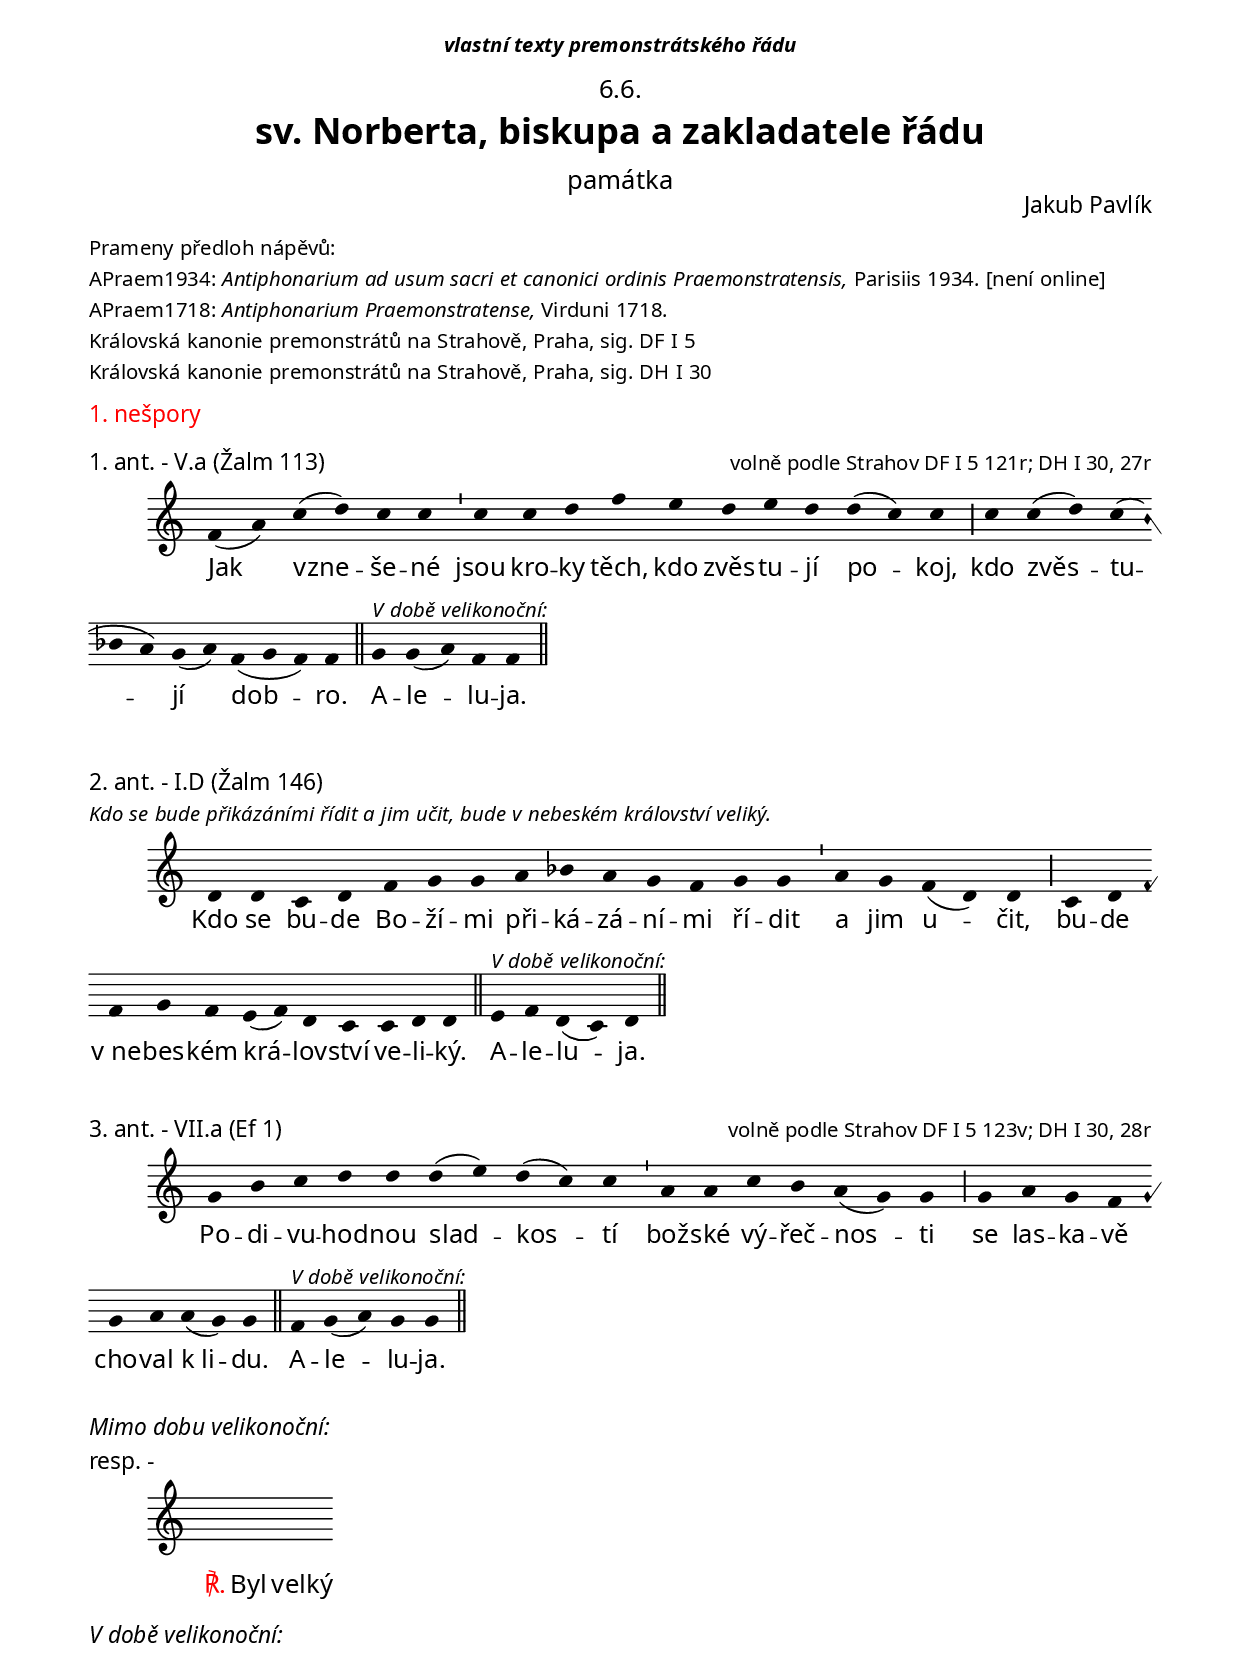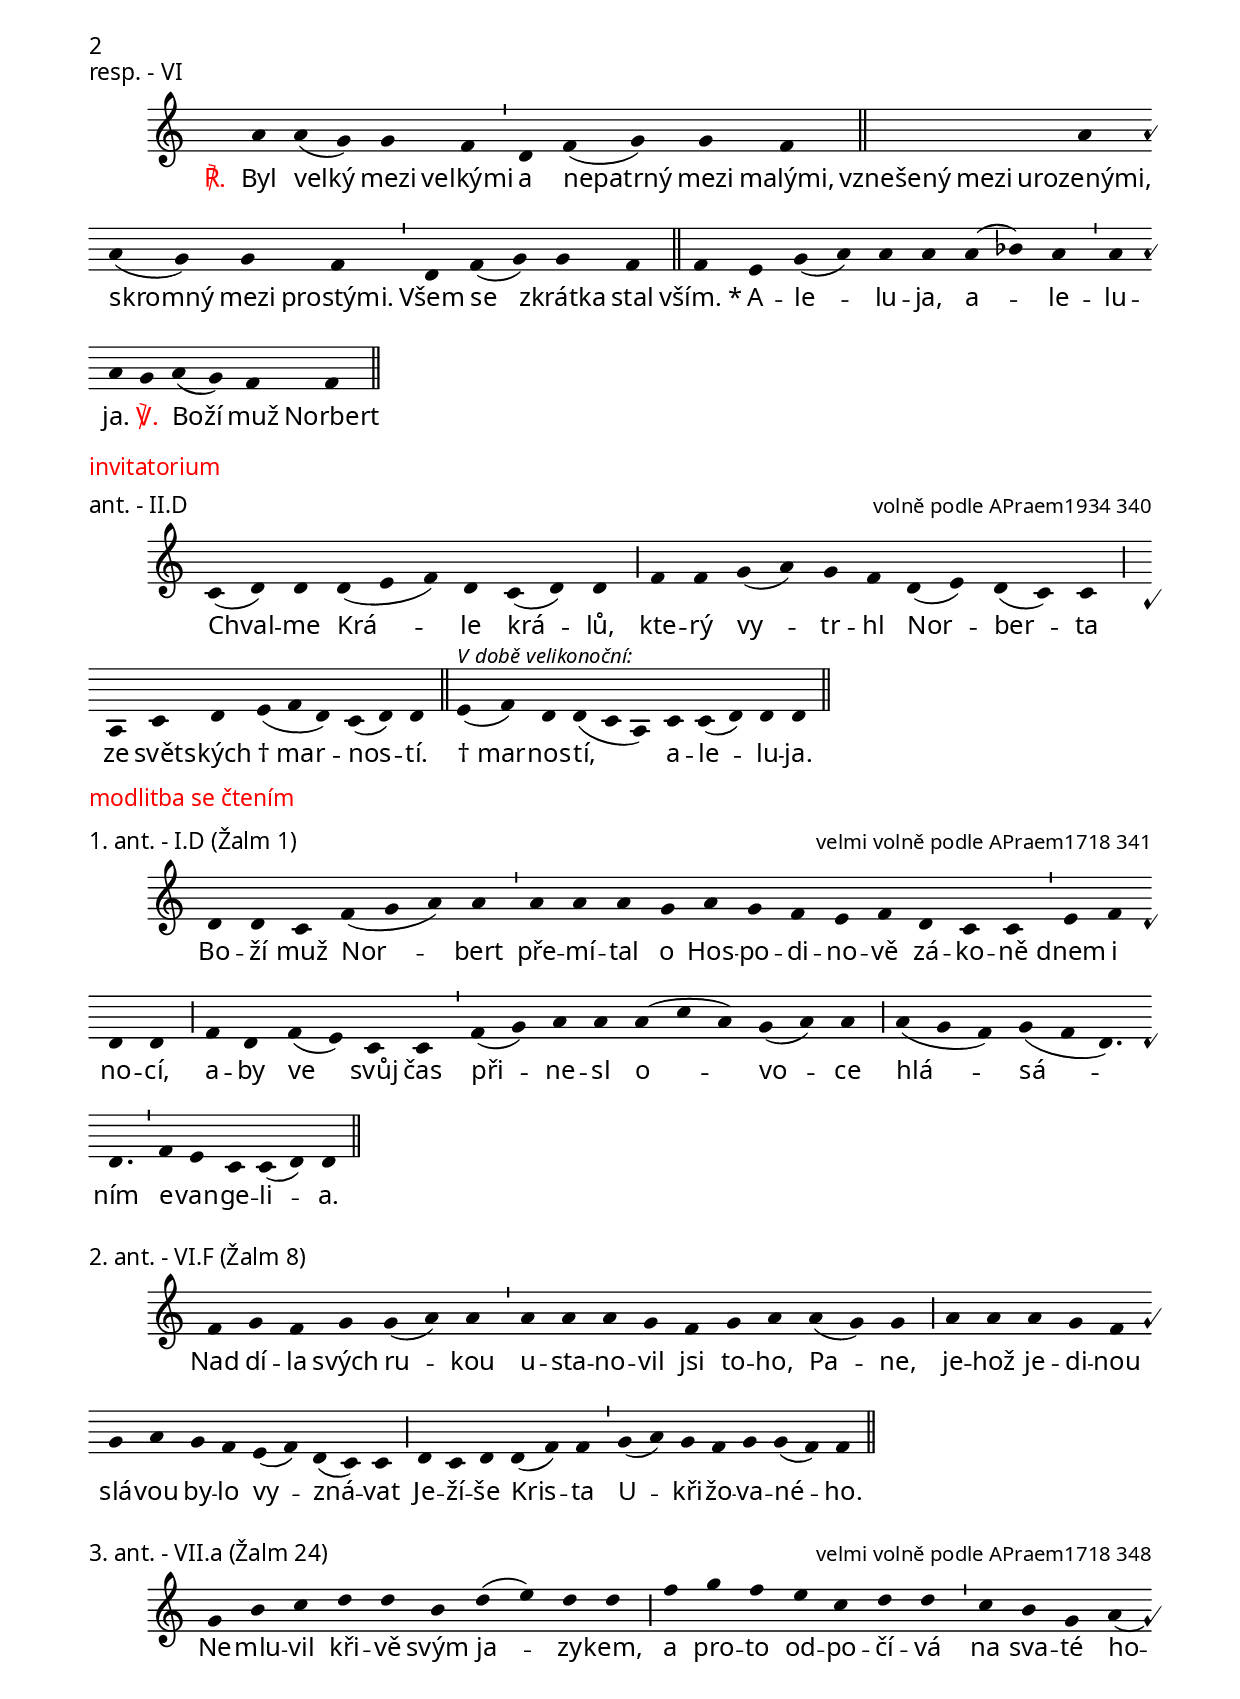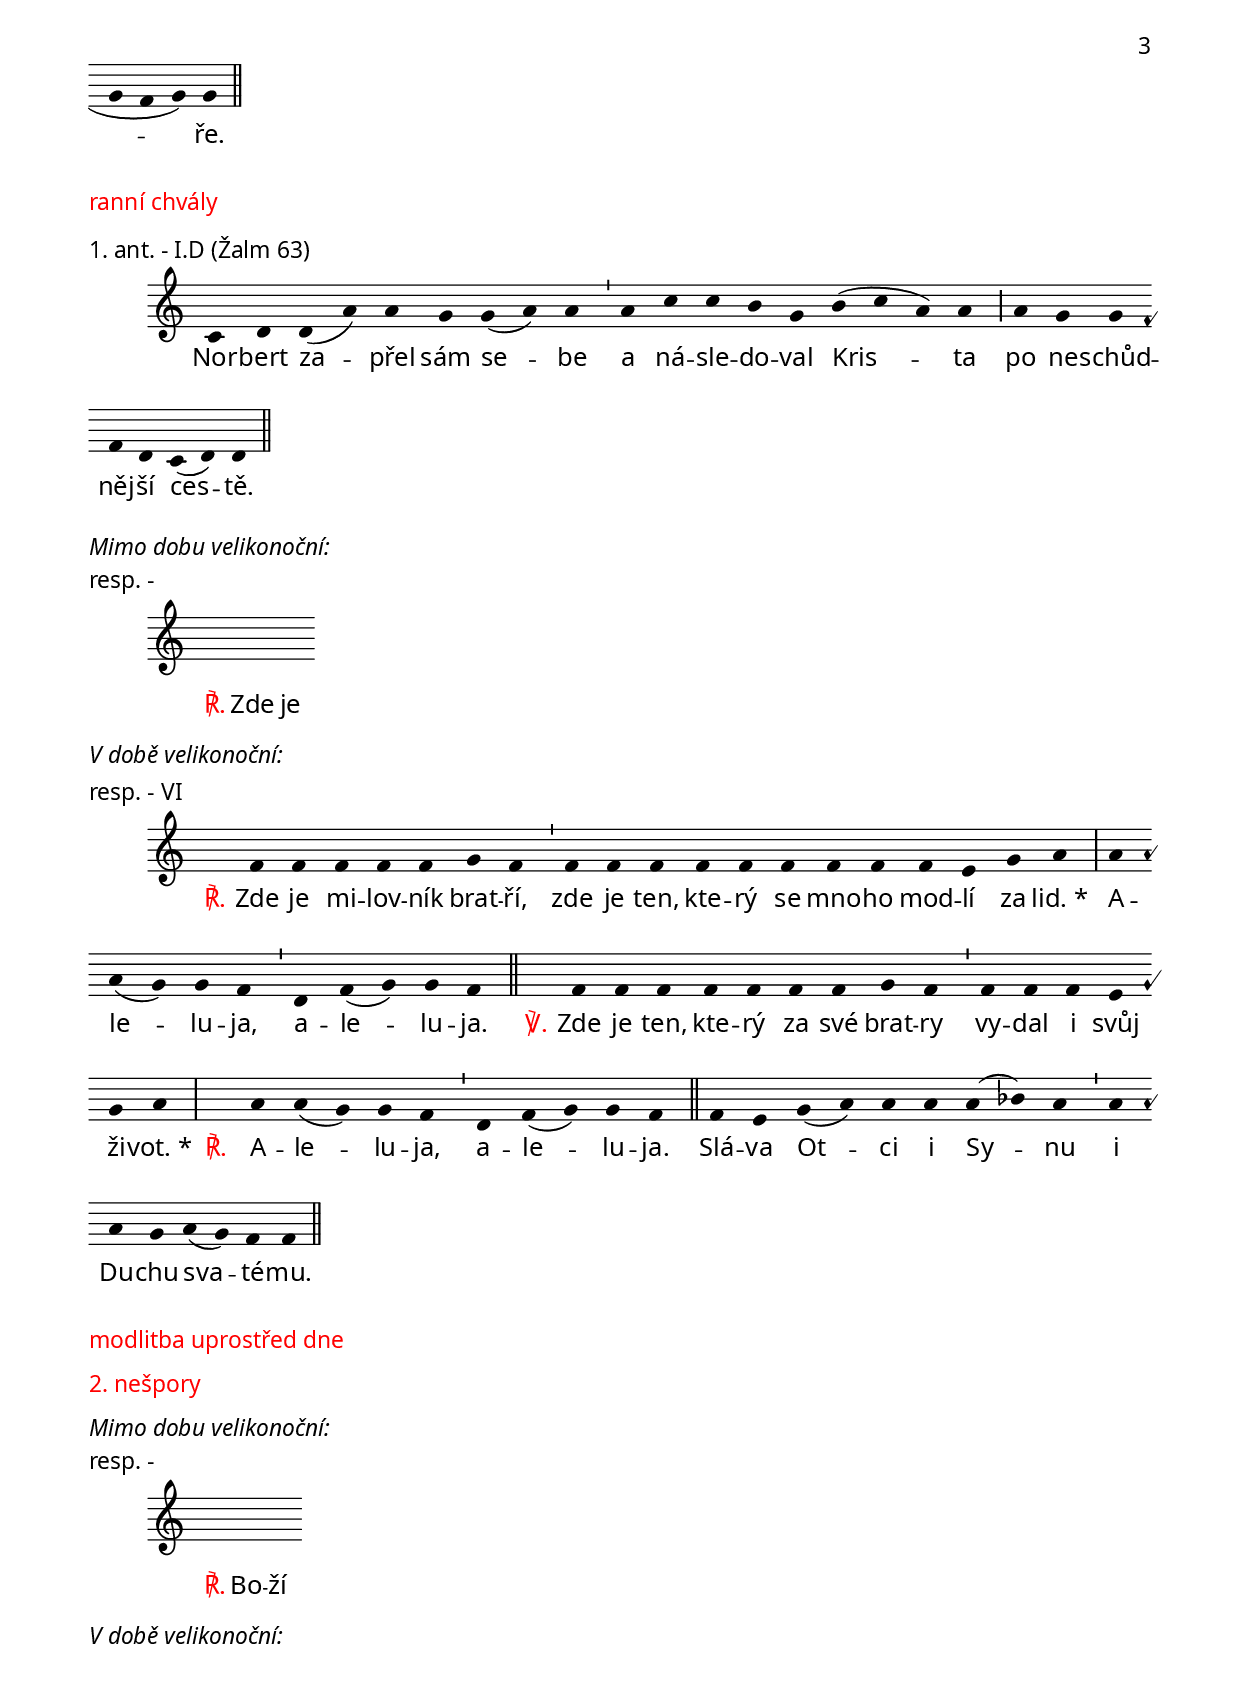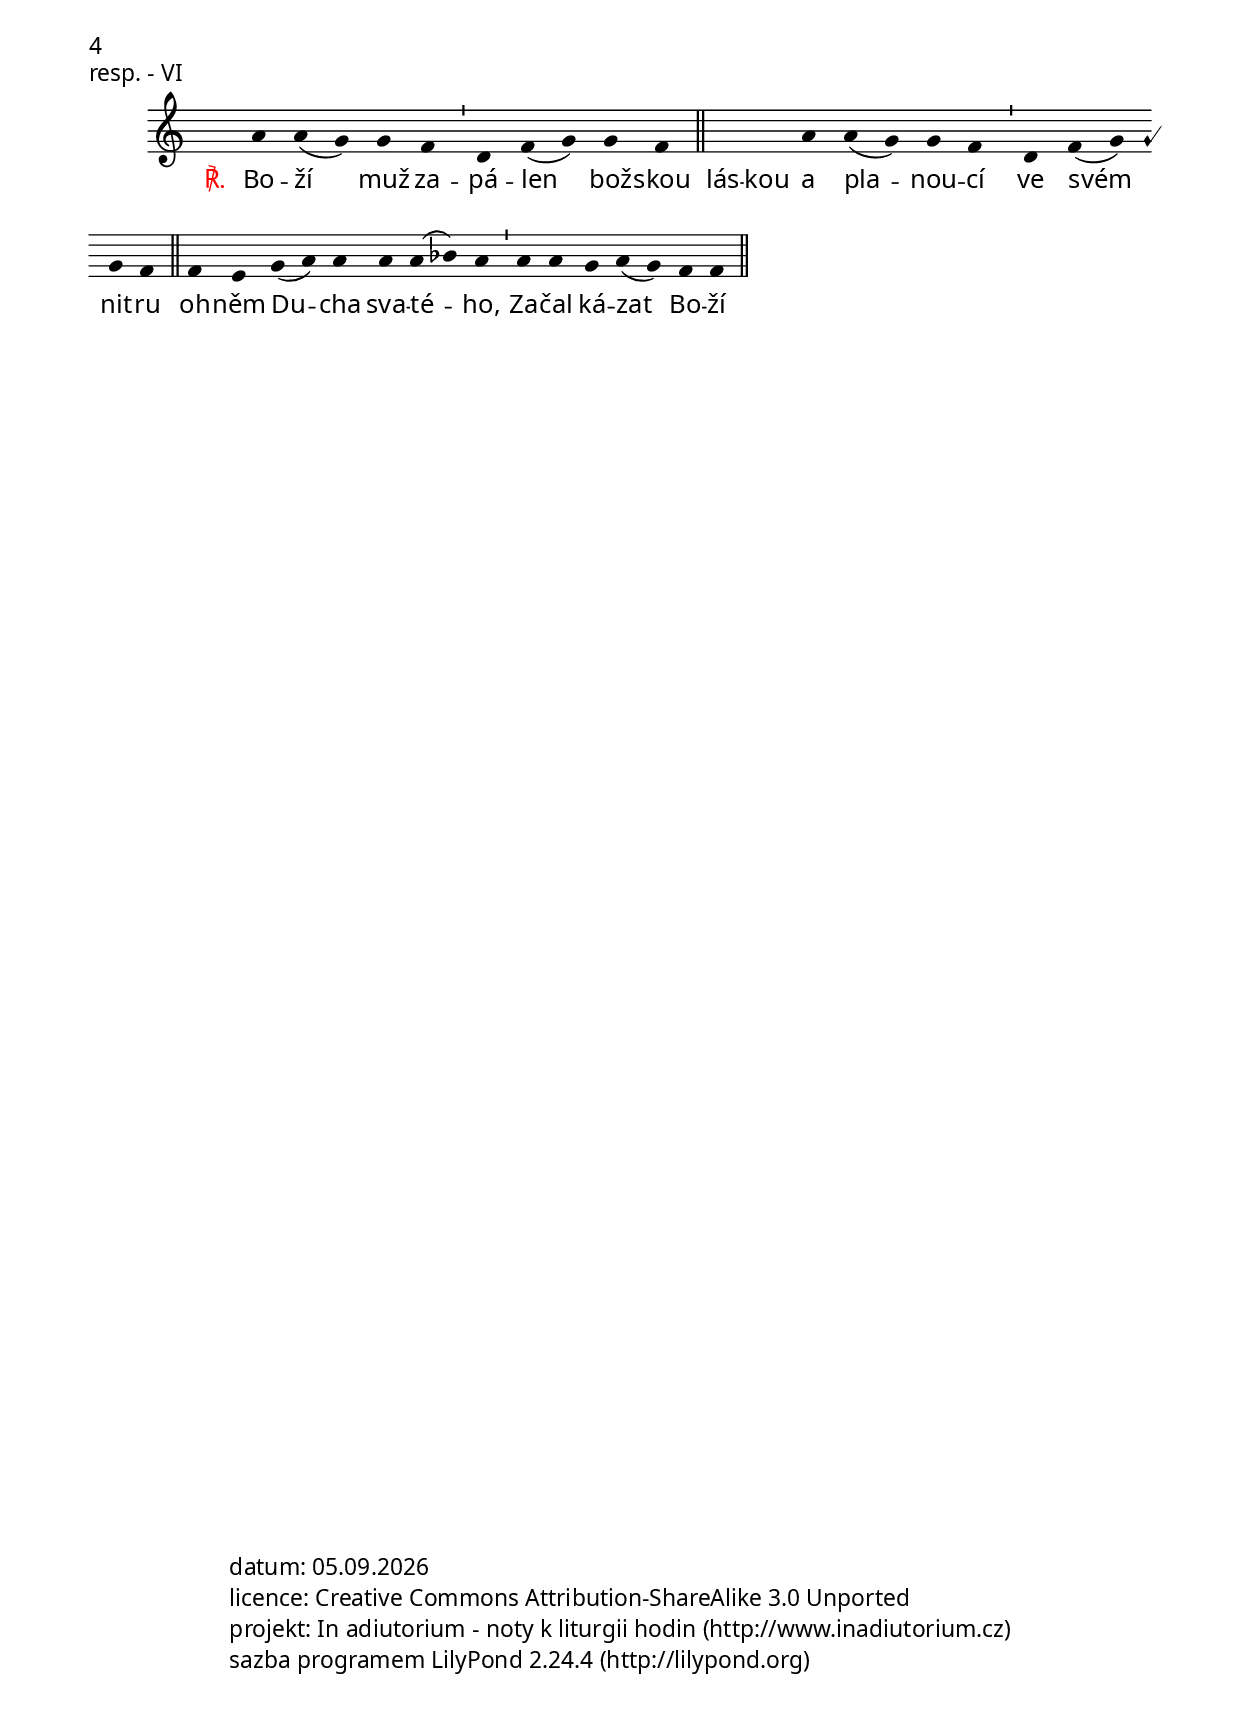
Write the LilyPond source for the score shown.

\version "2.16.0"

\include "../../spolecne.ly"
\include "../../dilyresponsorii.ly"
\include "../../spolecne/reholni.ly"
textyOPraem = "vlastní texty premonstrátského řádu"


\header {
  title = \markup\titleSvatek
            "sv. Norberta, biskupa a zakladatele řádu"
            památka
            6.6.
            \textyOPraem
  composer = "Jakub Pavlík"
}

\markup\small\column{
  \line{
    Prameny předloh nápěvů:
  }
  \line{
    APraem1934: \italic{Antiphonarium ad usum sacri et canonici ordinis Praemonstratensis,} Parisiis 1934.
    [není online]
  }
  \line{
    \with-url "https://books.google.cz/books?id=GzRHAAAAcAAJ" {
      APraem1718: \italic{Antiphonarium Praemonstratense,} Virduni 1718.
    }
  }
  \line{
    \with-url "https://www.manuscriptorium.com/apps/index.php?direct=record&pid=AIPDIG-KKPS__DF_I_5______2SEDJQ5-cs" {
      Královská kanonie premonstrátů na Strahově, Praha, sig. DF I 5
    }
  }
  \line{
    \with-url "https://www.manuscriptorium.com/apps/index.php?direct=record&pid=AIPDIG-KKPS__DH_I_30_____2VLOF41-cs" {
      Královská kanonie premonstrátů na Strahově, Praha, sig. DH I 30
    }
  }
}

\markup {\nadpisHodinka {"1. nešpory"}}

\score {
  \relative c' {
    \choralniRezim
    f4( a) c( d) c c \barMin
    c c d f e d e d d( c) c \barMaior
    c c( d) c( bes a) g( a) f( g f) f \barFinalis

    g^\markup\rubrVelikAleluja g( a) f f \barFinalis
  }
  \addlyrics {
    Jak vzne -- še -- né jsou kro -- ky těch,
    kdo zvěs -- tu -- jí po -- koj,
    kdo zvěs -- tu -- jí dob -- ro.

    A -- le -- lu -- ja.
  }
  \header {
    fons_externus = "volně podle Strahov DF I 5 121r; DH I 30, 27r"
    quid = "1. ant."
    modus = "V"
    differentia = "a"
    psalmus = "Žalm 113"
    id = "1ne-a1"
    piece = \markup {\sestavTitulek}
  }
}

\score {
  \relative c' {
    \choralniRezim
    d4 d c d f g g a bes a g f g g \barMin
    a g f( d) d \barMaior
    c d f g f e( f) d c c d d \barFinalis

    e^\markup\rubrVelikAleluja f d( c) d \barFinalis
  }
  \addlyrics {
    Kdo se bu -- de Bo -- ží -- mi při -- ká -- zá -- ní -- mi ří -- dit
    a jim u -- čit,
    bu -- de v_ne -- bes -- kém krá -- lov -- ství ve -- li -- ký.

    A -- le -- lu -- ja.
  }
  \header {
    textus_approbatus = "Kdo se bude přikázáními řídit a jim učit, bude v nebeském království veliký."
    quid = "2. ant."
    modus = "I"
    differentia = "D"
    psalmus = "Žalm 146"
    fial = "commune/commune_ucitel.ly#1ne-amag"
    id = "1ne-a2"
    piece = \markup {\sestavTitulek}
  }
}

\score {
  \relative c'' {
    \choralniRezim
    g4 b c d d d( e) d( c) c \barMin
    a a c b a( g) g \barMaior
    g a g f g a a( g) g \barFinalis

    f^\markup\rubrVelikAleluja g( a) g g \barFinalis
  }
  \addlyrics {
    Po -- di -- vu -- hod -- nou slad -- kos -- tí
    bož -- ské vý -- řeč -- nos -- ti
    se las -- ka -- vě cho -- val k_li -- du.

    A -- le -- lu -- ja.
  }
  \header {
    fons_externus = "volně podle Strahov DF I 5 123v; DH I 30, 28r"
    quid = "3. ant."
    modus = "VII"
    differentia = "a"
    psalmus = "Ef 1"
    id = "1ne-a3"
    piece = \markup {\sestavTitulek}
  }
}

\markup\italic{Mimo dobu velikonoční:}

\score {
  \relative c' {
    \choralniRezim

    % R
    \neviditelna a

    % V
    \neviditelna a

    % R
    \neviditelna a

    % Slava
  }
  \addlyrics {
    \Response Byl velký mezi velkými a nepatrný mezi malými, vznešený mezi urozenými, skromný mezi prostými._* Všem se zkrátka stal vším.
    \Verse Boží muž Norbert byl veselého vzhledu, klidné tváře, velice výmluvný v řeči, příjemný v rozhovoru, laskavý v soužití._*
    \Response Všem se zkrátka stal vším.
    \textRespDoxologie
  }
  \header {
    quid = "resp."
    modus = ""
    id = "1ne-r"
    piece = \markup {\sestavTitulekResp}
  }
}

\markup\italic{V době velikonoční:}

\score {
  \relative c' {
    \choralniRezim

    % R
    \neviditelna f
    \respVIalelujaResponsum \barFinalis
    % V
    \neviditelna f

    % R
    \neviditelna a
    \respVIalelujaResponsum \barFinalis
    % Slava
    \respVIalelujaDoxologie \barFinalis
  }
  \addlyrics {
    \Response Byl velký mezi velkými a nepatrný mezi malými, vznešený mezi urozenými, skromný mezi prostými. Všem se zkrátka stal vším._*
    \textRespAleluja
    \Verse Boží muž Norbert byl veselého vzhledu, klidné tváře, velice výmluvný v řeči, příjemný v rozhovoru, laskavý v soužití._*
    \Response \textRespAleluja
    \textRespDoxologie
  }
  \header {
    quid = "resp."
    modus = "VI"
    id = "1ne-r-velik"
    piece = \markup {\sestavTitulekResp}
  }
}

\score {
  \relative c' {
    \choralniRezim

  }
  \addlyrics {
    Boží muž, když nábožně vybudoval dům své chudoby v Prémontré, založil svůj kanovnický řád, stal se arcibiskupem, žehnaje bratřím blaženě usnul v Kristu.

    A -- le -- lu -- ja.
  }
  \header {
    quid = "ant. k Magnificat"
    modus = ""
    differentia = ""
    psalmus = ""
    id = "1ne-amag"
    piece = \markup {\sestavTitulekBezZalmu}
  }
}

\markup {\nadpisHodinka {"invitatorium"}}

\score {
  \relative c' {
    \choralniRezim
    c4( d) d d( e f) d c( d) d \barMaior
    f f g( a) g f d( e) d( c) c \barMaior
    a c d e( f d) c( d) d \barFinalis

    e(^\markup\rubrVelikAleluja f) d d( c a)
    c c( d) d d \barFinalis
  }
  \addlyrics {
    Chval -- me Krá -- le krá -- lů,
    kte -- rý vy -- tr -- hl Nor -- ber -- ta
    ze svět -- ských
    \markup{\Dagger mar} -- nos -- tí.

    \markup{\Dagger mar} -- nos -- tí,
    a -- le -- lu -- ja.
  }
  \header {
    fons_externus = "volně podle APraem1934 340"
    quid = "ant."
    modus = "II"
    differentia = "D"
    psalmus = ""
    id = "invit"
    piece = \markup {\sestavTitulekBezZalmu}
  }
}

\markup {\nadpisHodinka {"modlitba se čtením"}}

\score {
  \relative c' {
    \choralniRezim
    d4 d c f( g a) a \barMin
    a a a g a g f e f d c c \barMin
    e f d d \barMaior
    f d f( e) c c \barMin
    f( g) a a a( c a) g( a) a \barMaior
    a( g f) g( f d4.) d \barMin f4 e c c( d) d \barFinalis
  }
  \addlyrics {
    Bo -- ží muž Nor -- bert
    pře -- mí -- tal o Hos -- po -- di -- no -- vě zá -- ko -- ně dnem i no -- cí,
    a -- by ve svůj čas
    při -- ne -- sl o -- vo -- ce
    hlá -- sá -- ním e -- van -- ge -- li -- a.
  }
  \header {
    fons_externus = "velmi volně podle APraem1718 341"
    quid = "1. ant."
    modus = "I"
    differentia = "D"
    psalmus = "Žalm 1"
    id = "mc-a1"
    piece = \markup {\sestavTitulek}
  }
}

\score {
  \relative c' {
    \choralniRezim
    f4 g f g g( a) a \barMin
    a a a g f g a a( g) g \barMaior
    a a a g f g a g f e( f) d( c) c \barMaior
    d c d d( f) f \barMin g( a) g f g g( f) f \barFinalis
  }
  \addlyrics {
    Nad dí -- la svých ru -- kou
    u -- sta -- no -- vil jsi to -- ho, Pa -- ne,
    je -- hož je -- di -- nou slá -- vou by -- lo vy -- zná -- vat
    Je -- ží -- še Kris -- ta U -- kři -- žo -- va -- né -- ho.
  }
  \header {
    quid = "2. ant."
    modus = "VI"
    differentia = "F"
    psalmus = "Žalm 8"
    id = "mc-a2"
    piece = \markup {\sestavTitulek}
  }
}

\score {
  \relative c'' {
    \choralniRezim
    g4 b c d d b d( e) d d \barMaior
    f g f e c d d \barMin
    c b g a( g f g) g \barFinalis
  }
  \addlyrics {
    Ne -- mlu -- vil kři -- vě svým ja -- zy -- kem,
    a pro -- to od -- po -- čí -- vá
    na sva -- té ho -- ře.
  }
  \header {
    fons_externus = "velmi volně podle APraem1718 348"
    quid = "3. ant."
    modus = "VII"
    differentia = "a"
    psalmus = "Žalm 24"
    id = "mc-a3"
    piece = \markup {\sestavTitulek}
  }
}

\markup {\nadpisHodinka {"ranní chvály"}}

\score {
  \relative c' {
    \choralniRezim
    c4 d d( a') a g g( a) a \barMin
    a c c b g b( c a) a \barMaior
    a g g f d c( d) d \barFinalis
  }
  \addlyrics {
    Nor -- bert za -- přel sám se -- be
    a ná -- sle -- do -- val Kris -- ta
    po ne -- schůd -- něj -- ší ces -- tě.
  }
  \header {
    quid = "1. ant."
    modus = "I"
    differentia = "D"
    psalmus = "Žalm 63"
    id = "rch-a1"
    piece = \markup {\sestavTitulek}
  }
}

\score {
  \relative c' {
    \choralniRezim

  }
  \addlyrics {
    Mnohé co nejpokorněji poučil, aby Duch svatý vedl jejich cesty k dokonalosti.
  }
  \header {
    quid = "2. ant."
    modus = ""
    differentia = ""
    psalmus = "Dan 3-III"
    id = "rch-a2"
    piece = \markup {\sestavTitulek}
  }
}

\score {
  \relative c' {
    \choralniRezim

  }
  \addlyrics {
    Boží muž s jásotem přiváděl Kristovy následovníky ke svému předem ukázanému domovu chudoby.
  }
  \header {
    quid = "3. ant."
    modus = ""
    differentia = ""
    psalmus = "Žalm 149"
    id = "rch-a3"
    piece = \markup {\sestavTitulek}
  }
}

\markup\italic{Mimo dobu velikonoční:}

\score {
  \relative c' {
    \choralniRezim

    % R
    \neviditelna a

    % V
    \neviditelna a

    % R
    \neviditelna a

    % Slava
  }
  \addlyrics {
    \Response Zde je milovník bratří,_* zde je ten, který se mnoho modlí za lid.
    \Verse Zde je ten, který za své bratry vydal i svůj život._*
    \Response Zde je ten, který se mnoho modlí za lid.
    \textRespDoxologie
  }
  \header {
    quid = "resp."
    modus = ""
    id = "rch-r"
    piece = \markup {\sestavTitulekResp}
  }
}

\markup\italic{V době velikonoční:}

\score {
  \relative c' {
    \choralniRezim

    % R
    \neviditelna f
    f4 f f f f g f \barMin
    f f f f f f f f f e g a \barMax
    \respVIalelujaResponsum \barFinalis
    % V
    \neviditelna f
    f4 f f f f f f g f \barMin f f f e g a \barMax
    % R
    \neviditelna a
    \respVIalelujaResponsum \barFinalis
    % Slava
    \respVIalelujaDoxologie \barFinalis
  }
  \addlyrics {
    \Response Zde je mi -- lov -- ník brat -- ří,
    zde je ten, kte -- rý se mno -- ho mod -- lí za lid._*
    \textRespAleluja
    \Verse Zde je ten, kte -- rý za své brat -- ry vy -- dal i svůj ži -- vot._*
    \Response \textRespAleluja
    \textRespDoxologie
  }
  \header {
    quid = "resp."
    modus = "VI"
    id = "rch-r-velik"
    piece = \markup {\sestavTitulekResp}
  }
}

\score {
  \relative c' {
    \choralniRezim

  }
  \addlyrics {
    Norbert, vynikající šiřitel katolické víry,
    hlasatel pravého pokání,
    kanovník a vzácný zakladatel premonstrátského řádu:
    co učil slovy, dovršil ve skutcích.
  }
  \header {
    quid = "ant. k Benedictus"
    modus = ""
    differentia = ""
    psalmus = ""
    id = "rch-aben"
    piece = \markup {\sestavTitulekBezZalmu}
  }
}

\markup {\nadpisHodinka {"modlitba uprostřed dne"}}

\score {
  \relative c' {
    \choralniRezim

  }
  \addlyrics {
    Mnozí jsme jedno tělo v Kristu.
  }
  \header {
    quid = "ant. dopoledne"
    modus = ""
    differentia = ""
    psalmus = ""
    id = "tercie"
    piece = \markup {\sestavTitulekBezZalmu}
  }
}

\score {
  \relative c' {
    \choralniRezim

  }
  \addlyrics {
    Služebníku věrný a rozvážný, vejdi k radostné hostině svého Pána.
  }
  \header {
    quid = "ant. v poledne"
    modus = ""
    differentia = ""
    psalmus = ""
    id = "sexta"
    piece = \markup {\sestavTitulekBezZalmu}
  }
}

\score {
  \relative c' {
    \choralniRezim

  }
  \addlyrics {
    Okolo něho věnec bratří jako cedry vysázené na hoře Libanonu.
  }
  \header {
    quid = "ant. odpoledne"
    modus = ""
    differentia = ""
    psalmus = ""
    id = "nona"
    piece = \markup {\sestavTitulekBezZalmu}
  }
}

\markup {\nadpisHodinka {"2. nešpory"}}

\score {
  \relative c' {
    \choralniRezim

  }
  \addlyrics {
    Nor -- bert ja -- ko pla -- nou -- cí lam -- pa
    byl po -- sta -- ven na sví -- cen
    a sví -- til všem v_domě.

    A -- le -- lu -- ja.
  }
  \header {
    quid = "1. ant."
    modus = ""
    differentia = ""
    psalmus = "Žalm 15"
    id = "2ne-a1"
    piece = \markup {\sestavTitulek}
  }
}

\score {
  \relative c' {
    \choralniRezim

  }
  \addlyrics {
    Pře -- svěd -- čil vlád -- ce cír -- kve,
    a -- by se u -- ja -- li
    si -- rot -- ků a vdov.

    A -- le -- lu -- ja.
  }
  \header {
    quid = "2. ant."
    modus = ""
    differentia = ""
    psalmus = "Žalm 112"
    id = "2ne-a2"
    piece = \markup {\sestavTitulek}
  }
}

\score {
  \relative c' {
    \choralniRezim

  }
  \addlyrics {
    Za já -- so -- tu všech
    se ne -- rad stal ar -- ci -- bis -- ku -- pem
    a tr -- pě -- li -- vě sná -- šel
    di -- vo -- ký lid. % :)

    A -- le -- lu -- ja.
  }
  \header {
    quid = "3. ant."
    modus = ""
    differentia = ""
    psalmus = "Zj 15"
    id = "2ne-a3"
    piece = \markup {\sestavTitulek}
  }
}

\markup\italic{Mimo dobu velikonoční:}

\score {
  \relative c' {
    \choralniRezim

    % R
    \neviditelna a

    % V
    \neviditelna a

    % R
    \neviditelna a

    % Slava
  }
  \addlyrics {
    \Response Bo -- ží muž
    za -- pá -- len bož -- skou lás -- kou
    a pla -- nou -- cí ve svém nit -- ru
    oh -- něm Du -- cha sva -- té -- ho,_*
    Za -- čal ká -- zat Bo -- ží slo -- vo,
    ať to by -- lo vhod či ne -- vhod.
    \Verse Z_po -- kla -- du Bo -- ží -- ho
    vy -- ná -- šel vě -- ci no -- vé i sta -- ré,
    a stal se jed -- něm vů -- ní ži -- vo -- ta pro ži -- vot,
    ji -- ným pak vů -- ní smr -- ti pro smrt._*
    \Response
    \textRespDoxologie
  }
  \header {
    quid = "resp."
    modus = ""
    id = "2ne-r"
    piece = \markup {\sestavTitulekResp}
  }
}

\markup\italic{V době velikonoční:}

\score {
  \relative c' {
    \choralniRezim

    % R
    \neviditelna f
    \respVIalelujaResponsum \barFinalis
    % V
    \neviditelna f

    % R
    \neviditelna a
    \respVIalelujaResponsum \barFinalis
    % Slava
    \respVIalelujaDoxologie \barFinalis
  }
  \addlyrics {
    \Response Bo -- ží muž
    za -- pá -- len bož -- skou lás -- kou
    a pla -- nou -- cí ve svém nit -- ru
    oh -- něm Du -- cha sva -- té -- ho,
    Za -- čal ká -- zat Bo -- ží slo -- vo,
    ať to by -- lo vhod či ne -- vhod._*
    \textRespAleluja
    \Verse Z_po -- kla -- du Bo -- ží -- ho
    vy -- ná -- šel vě -- ci no -- vé i sta -- ré,
    a stal se jed -- něm vů -- ní ži -- vo -- ta pro ži -- vot,
    ji -- ným pak vů -- ní smr -- ti pro smrt._*
    \Response \textRespAleluja
    \textRespDoxologie
  }
  \header {
    quid = "resp."
    modus = "VI"
    id = "2ne-r-velik"
    piece = \markup {\sestavTitulekResp}
  }
}

\score {
  \relative c' {
    \choralniRezim

  }
  \addlyrics {
    Dnes je slav -- ný den,
    kdy sva -- tý bis -- kup Nor -- bert
    byl zba -- ven pout tě -- la
    a při -- jat s_an -- dě -- ly tam,
    kde v_zá -- ři -- vém sva -- teb -- ním ša -- tu
    šťas -- ten sto -- lu -- je v_pa -- lá -- ci ne -- bes -- ké -- ho Krá -- le,
    ja -- ko -- by na -- pá -- jen prou -- dem bla -- ha,
    a -- le -- lu -- ja, a -- le -- lu -- ja.
    % zde aleluja i mimo dobu velikonoční
  }
  \header {
    quid = "ant. k Magnificat"
    modus = ""
    differentia = ""
    psalmus = ""
    id = "2ne-amag"
    piece = \markup {\sestavTitulekBezZalmu}
  }
}